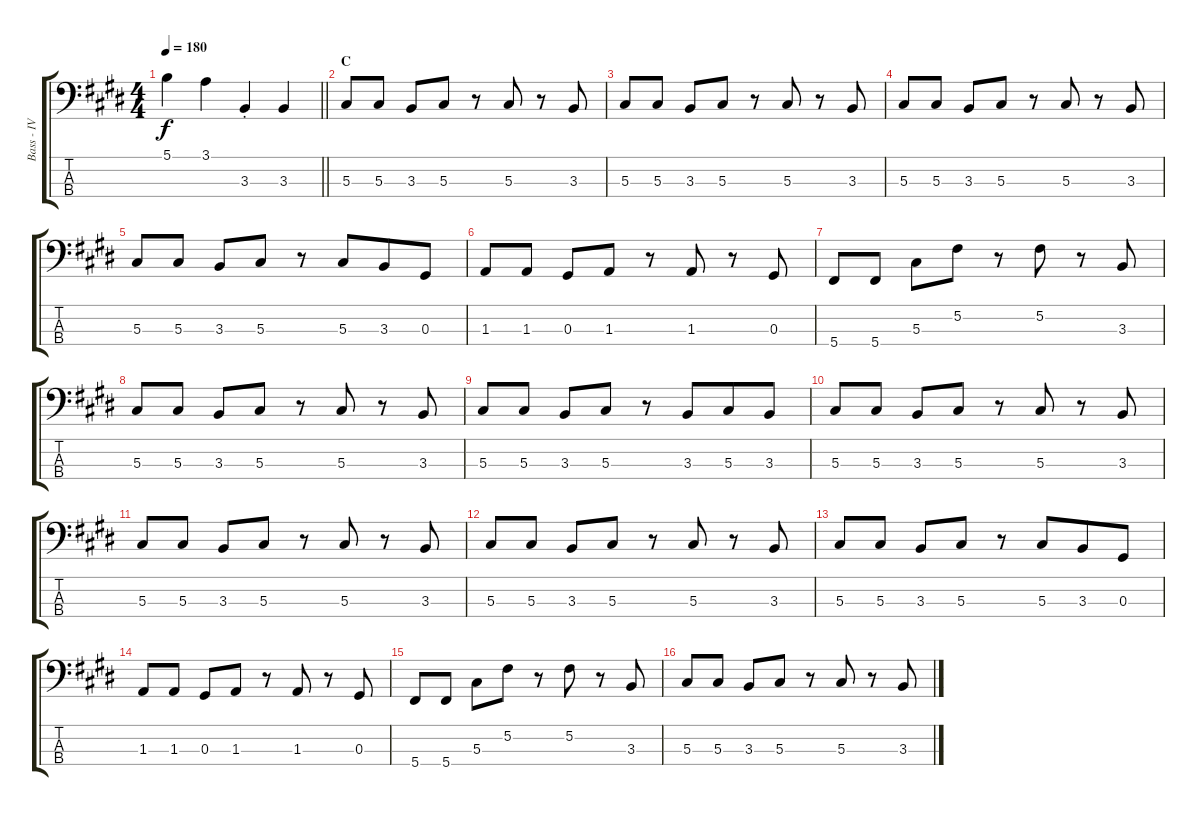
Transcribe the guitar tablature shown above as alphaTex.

\track ("Bass - IV" "Bass - IV") {instrument electricbasspick}
\staff {score tabs}
\tuning (Gb2 Db2 Ab1 Db1) {hide}
\ts (4 4)
\tempo 180
\clef f4
\barLineRight lightlight
\ks e
5.1{t}.4{dy f} 3.1.4 3.3{st}.4 3.3.4 |
\section ("" "C")
5.3.8 5.3.8 3.3.8 5.3.8 r.8 5.3.8 r.8 3.3.8 |
5.3.8 5.3.8 3.3.8 5.3.8 r.8 5.3.8 r.8 3.3.8 |
5.3.8 5.3.8 3.3.8 5.3.8 r.8 5.3.8 r.8 3.3.8 |
5.3.8 5.3.8 3.3.8 5.3.8 r.8 5.3.8{beam merge} 3.3.8 0.3.8 |
1.3.8 1.3.8 0.3.8 1.3.8 r.8 1.3.8 r.8 0.3.8 |
5.4.8 5.4.8 5.3.8 5.2.8 r.8 5.2.8 r.8 3.3.8 |
5.3.8 5.3.8 3.3.8 5.3.8 r.8 5.3.8 r.8 3.3.8 |
5.3.8 5.3.8 3.3.8 5.3.8 r.8 3.3.8{beam merge} 5.3.8 3.3.8 |
5.3.8 5.3.8 3.3.8 5.3.8 r.8 5.3.8 r.8 3.3.8 |
5.3.8 5.3.8 3.3.8 5.3.8 r.8 5.3.8 r.8 3.3.8 |
5.3.8 5.3.8 3.3.8 5.3.8 r.8 5.3.8 r.8 3.3.8 |
5.3.8 5.3.8 3.3.8 5.3.8 r.8 5.3.8{beam merge} 3.3.8 0.3.8 |
1.3.8 1.3.8 0.3.8 1.3.8 r.8 1.3.8 r.8 0.3.8 |
5.4.8 5.4.8 5.3.8 5.2.8 r.8 5.2.8 r.8 3.3.8 |
5.3.8 5.3.8 3.3.8 5.3.8 r.8 5.3.8 r.8 3.3.8
